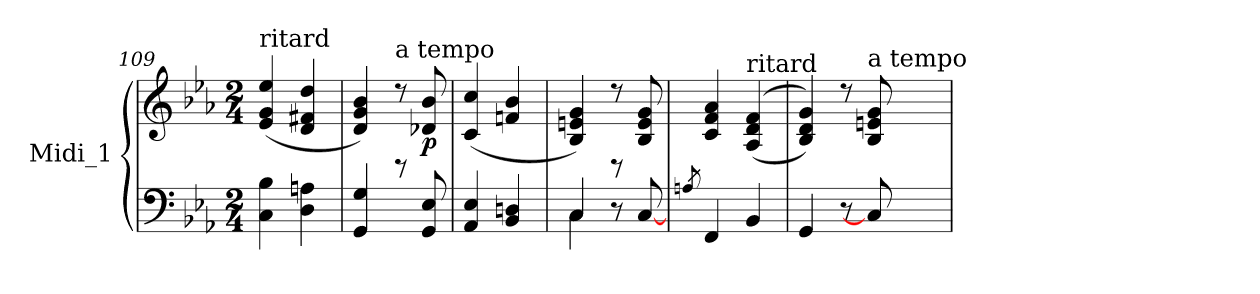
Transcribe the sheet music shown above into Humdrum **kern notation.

**kern	**kern	**dynam
*part1	*part1	*part1
*staff2	*staff1	*staff1/2
*I"Midi_1	*	*
*clefF4	*clefG2	*
*k[b-e-a-]	*k[b-e-a-]	*
*E-:	*E-:	*
*M2/4	*M2/4	*
=109	=109	=109
*^	*	*
!	!	!LO:TX:a:t=ritard	!
4C\ 4B-\	2ryy	(4e-/ 4g/ 4ee-/	.
4D\ 4An\	.	4d/ 4f#X/ 4dd/	.
=110	=110	=110	=110
*	*	*^	*
4GG/ 4G/	2ryy	4d/ 4g/ 4b-/)	4ryy	.
!	!	!LO:TX:a:t=a tempo	!	!
8ryy	.	8r	8rD	.
!	!	!	!	!LO:DY:b
8GG/ 8E-/	.	8d-X/ 8b-/	8ryy	p
*	*	*v	*v	*
=111	=111	=111	=111
4AA-i/ 4E-/	2ryy	(4c/ 4cc/	.
4BB-/ 4Dni/	.	4fni/ 4b-/	.
=112	=112	=112	=112
*	*	*^	*
4C/	4C\	4B-/ 4en/ 4g/)	4ryy	.
8ryy	8r	8r	8rD	.
[8C/	8ryy	8B-/ 8e/ 8g/	8ryy	.
*v	*v	*	*	*
!!LO:LB:g=z	!!
=113	=113	=113	=113
8qAn/	.	.	.
*^	*	*	*
*	*^	*	*	*
4FF/	2ryy	2ryy	4c/ 4f/ 4a-/	2ryy	.
!	!	!	!LO:TX:a:t=ritard	!	!
4BB-/	.	.	((>4A-/ 4d/ 4f/	.	.
=114	=114	=114	=114	=114	=114
4GG/	2ryy	2ryy	4B-/ 4d/ 4g/))	2ryy	.
8r	.	.	8r	.	.
!	!	!	!LO:TX:a:t=a tempo	!	!
8C/]	.	.	8B-/ 8en/ 8g/	.	.
*v	*v	*v	*	*	*
*	*v	*v	*
=	=	=
*-	*-	*-
